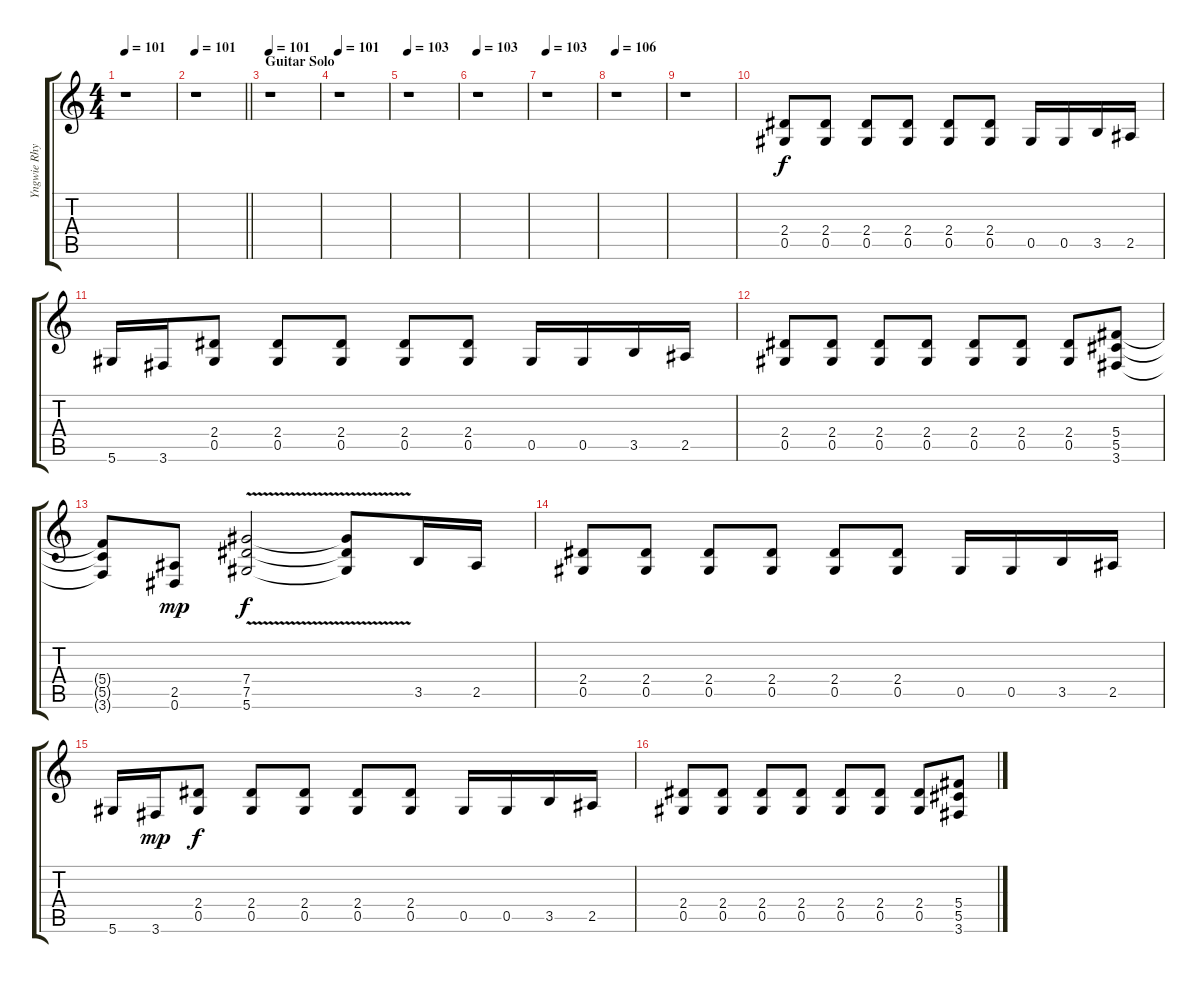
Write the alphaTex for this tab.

\track ("Yngwie Rhythm" "Yngwie Rhy") {instrument overdrivenguitar}
\staff {score tabs}
\tuning (Eb4 Bb3 Gb3 Db3 Ab2 Eb2) {hide}
\ts (4 4)
\tempo 101
\clef g2
\ks c
r.1{dy f} |
\tempo 101
\barLineRight lightlight
r.1 |
\section ("" "Guitar Solo")
\tempo 101
r.1 |
\tempo 101
r.1 |
\tempo 103
r.1 |
\tempo 103
r.1 |
\tempo 103
r.1 |
\tempo 106
r.1 |
r.1 |
(2.4 0.5).8 (2.4 0.5).8 (2.4 0.5).8 (2.4 0.5).8 (2.4 0.5).8 (2.4 0.5).8 0.5.16 0.5.16 3.5.16 2.5.16 |
5.6.16 3.6.16 (2.4 0.5).8 (2.4 0.5).8 (2.4 0.5).8 (2.4 0.5).8 (2.4 0.5).8 0.5.16 0.5.16 3.5.16 2.5.16 |
(2.4 0.5).8 (2.4 0.5).8 (2.4 0.5).8 (2.4 0.5).8 (2.4 0.5).8 (2.4 0.5).8 (2.4 0.5).8 (5.4 5.5 3.6).8 |
(5.4{t} 5.5{t} 3.6{t}).8 (2.5 0.6).8{dy mp} (7.4{v} 7.5{v} 5.6{v}).2{dy f} (7.4{t} 7.5{t} 5.6{t}).8 3.5.16 2.5.16 |
(2.4 0.5).8 (2.4 0.5).8 (2.4 0.5).8 (2.4 0.5).8 (2.4 0.5).8 (2.4 0.5).8 0.5.16 0.5.16 3.5.16 2.5.16 |
5.6.16 3.6.16{dy mp} (2.4 0.5).8{dy f} (2.4 0.5).8 (2.4 0.5).8 (2.4 0.5).8 (2.4 0.5).8 0.5.16 0.5.16 3.5.16 2.5.16 |
(2.4 0.5).8 (2.4 0.5).8 (2.4 0.5).8 (2.4 0.5).8 (2.4 0.5).8 (2.4 0.5).8 (2.4 0.5).8 (5.4 5.5 3.6).8
